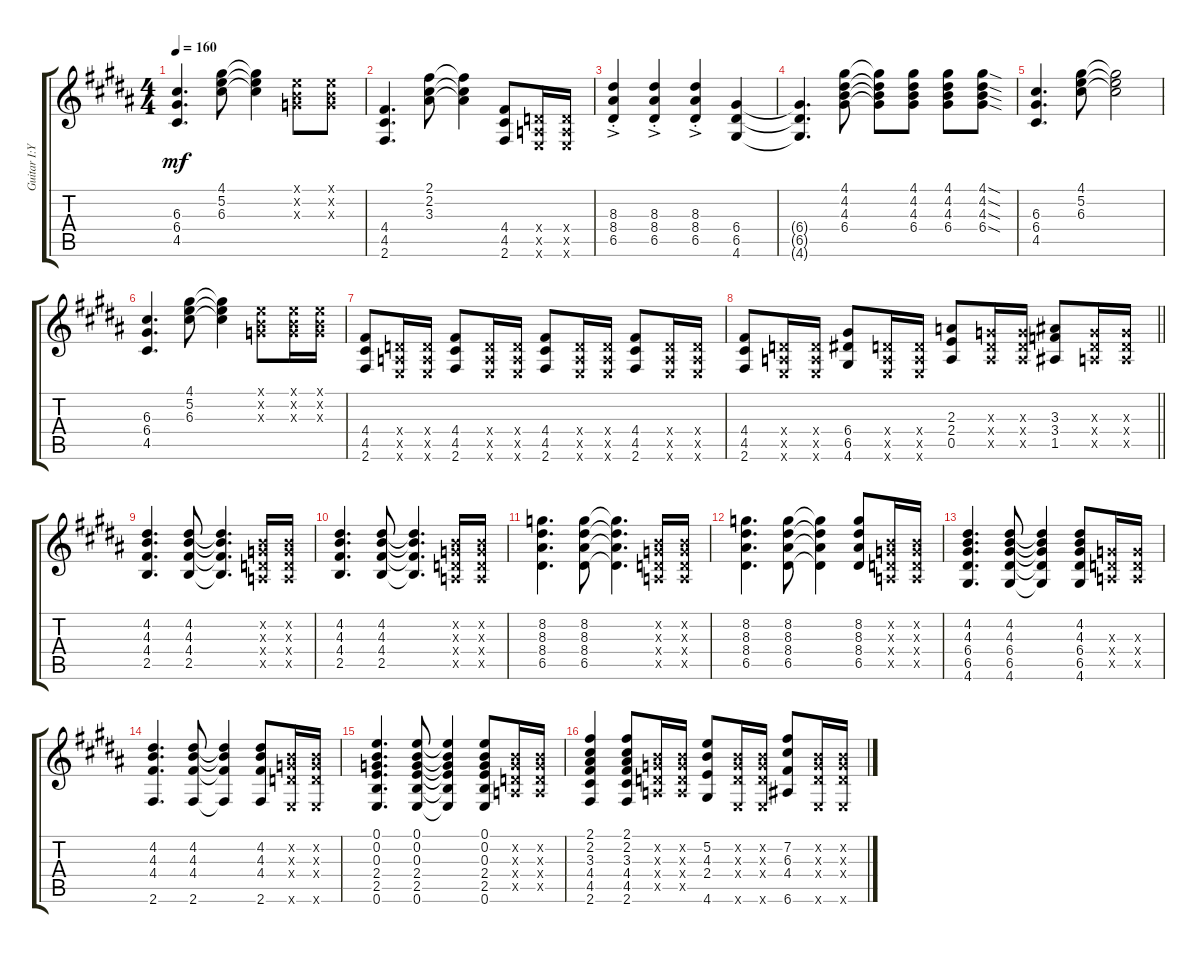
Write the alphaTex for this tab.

\track ("Guitar I:Yui Hirasawa" "Guitar I:Y") {instrument overdrivenguitar}
\staff {score tabs}
\tuning (E4 B3 G3 D3 A2 E2) {hide}
\ts (4 4)
\tempo 160
\clef g2
\ks b
(6.3 6.4 4.5).4{d dy mf} (4.1 5.2 6.3).8 (4.1{t} 5.2{t} 6.3{t}).4 (0.1{x} 0.2{x} 0.3{x}).8 (0.1{x} 0.2{x} 0.3{x}).8 |
(4.4 4.5 2.6).4{d} (2.1 2.2 3.3).8 (2.1{t} 2.2{t} 3.3{t}).4 (4.4 4.5 2.6).8 (0.4{x} 0.5{x} 0.6{x}).16 (0.4{x} 0.5{x} 0.6{x}).16 |
(8.3{ac st} 8.4 6.5).4 (8.3 8.4 6.5{ac st}).4 (8.3 8.4 6.5{ac st}).4 (6.4 6.5 4.6).4 |
(6.4{t} 6.5{t} 4.6{t}).4{d} (4.1 4.2 4.3 6.4).8 (4.1{t} 4.2{t} 4.3{t} 6.4{t}).8 (4.1 4.2 4.3 6.4).8 (4.1 4.2 4.3 6.4).8 (4.1{sod} 4.2{sod} 4.3{sod} 6.4{sod}).8 |
(6.3 6.4 4.5).4{d} (4.1 5.2 6.3).8 (4.1{t} 5.2{t} 6.3{t}).2 |
(6.3 6.4 4.5).4{d} (4.1 5.2 6.3).8 (4.1{t} 5.2{t} 6.3{t}).4 (0.1{x} 0.2{x} 0.3{x}).8 (0.1{x} 0.2{x} 0.3{x}).16 (0.1{x} 0.2{x} 0.3{x}).16 |
(4.4 4.5 2.6).8 (0.4{x} 0.5{x} 0.6{x}).16 (0.4{x} 0.5{x} 0.6{x}).16 (4.4 4.5 2.6).8 (0.4{x} 0.5{x} 0.6{x}).16 (0.4{x} 0.5{x} 0.6{x}).16 (4.4 4.5 2.6).8 (0.4{x} 0.5{x} 0.6{x}).16 (0.4{x} 0.5{x} 0.6{x}).16 (4.4 4.5 2.6).8 (0.4{x} 0.5{x} 0.6{x}).16 (0.4{x} 0.5{x} 0.6{x}).16 |
\barLineRight lightlight
(4.4 4.5 2.6).8 (0.4{x} 0.5{x} 0.6{x}).16 (0.4{x} 0.5{x} 0.6{x}).16 (6.4 6.5 4.6).8 (0.4{x} 0.5{x} 0.6{x}).16 (0.4{x} 0.5{x} 0.6{x}).16 (2.3 2.4 0.5).8 (0.3{x} 0.4{x} 0.5{x}).16 (0.3{x} 0.4{x} 0.5{x}).16 (3.3 3.4 1.5).8 (0.3{x} 0.4{x} 0.5{x}).16 (0.3{x} 0.4{x} 0.5{x}).16 |
\section ("" "")
(4.2 4.3 4.4 2.5).4{d} (4.2 4.3 4.4 2.5).8 (4.2{t} 4.3{t} 4.4{t} 2.5{t}).4{d} (0.2{x} 0.3{x} 0.4{x} 0.5{x}).16 (0.2{x} 0.3{x} 0.4{x} 0.5{x}).16 |
(4.2 4.3 4.4 2.5).4{d} (4.2 4.3 4.4 2.5).8 (4.2{t} 4.3{t} 4.4{t} 2.5{t}).4{d} (0.2{x} 0.3{x} 0.4{x} 0.5{x}).16 (0.2{x} 0.3{x} 0.4{x} 0.5{x}).16 |
(8.2 8.3 8.4 6.5).4{d} (8.2 8.3 8.4 6.5).8 (8.2{t} 8.3{t} 8.4{t} 6.5{t}).4{d} (0.2{x} 0.3{x} 0.4{x} 0.5{x}).16 (0.2{x} 0.3{x} 0.4{x} 0.5{x}).16 |
(8.2 8.3 8.4 6.5).4{d} (8.2 8.3 8.4 6.5).8 (8.2{t} 8.3{t} 8.4{t} 6.5{t}).4 (8.2 8.3 8.4 6.5).8 (0.2{x} 0.3{x} 0.4{x} 0.5{x}).16 (0.2{x} 0.3{x} 0.4{x} 0.5{x}).16 |
(4.2 4.3 6.4 6.5 4.6).4{d} (4.2 4.3 6.4 6.5 4.6).8 (4.2{t} 4.3{t} 6.4{t} 6.5{t} 4.6{t}).4 (4.2 4.3 6.4 6.5 4.6).8 (0.3{x} 0.4{x} 0.5{x}).16 (0.3{x} 0.4{x} 0.5{x}).16 |
(4.2 4.3 4.4 2.6).4{d} (4.2 4.3 4.4 2.6).8 (4.2{t} 4.3{t} 4.4{t} 2.6{t}).4 (4.2 4.3 4.4 2.6).8 (0.2{x} 0.3{x} 0.4{x} 0.6{x}).16 (0.2{x} 0.3{x} 0.4{x} 0.6{x}).16 |
(0.1 0.2 0.3 2.4 2.5 0.6).4{d} (0.1 0.2 0.3 2.4 2.5 0.6).8 (0.1{t} 0.2{t} 0.3{t} 2.4{t} 2.5{t} 0.6{t}).4 (0.1 0.2 0.3 2.4 2.5 0.6).8 (0.2{x} 0.3{x} 0.4{x} 0.5{x}).16 (0.2{x} 0.3{x} 0.4{x} 0.5{x}).16 |
(2.1 2.2 3.3 4.4 4.5 2.6).4 (2.1 2.2 3.3 4.4 4.5 2.6).8 (0.2{x} 0.3{x} 0.4{x} 0.5{x}).16 (0.2{x} 0.3{x} 0.4{x} 0.5{x}).16 (5.2 4.3 2.4 4.6).8 (0.2{x} 0.3{x} 0.4{x} 0.6{x}).16 (0.2{x} 0.3{x} 0.4{x} 0.6{x}).16 (7.2 6.3 4.4 6.6).8 (0.2{x} 0.3{x} 0.4{x} 0.6{x}).16 (0.2{x} 0.3{x} 0.4{x} 0.6{x}).16
